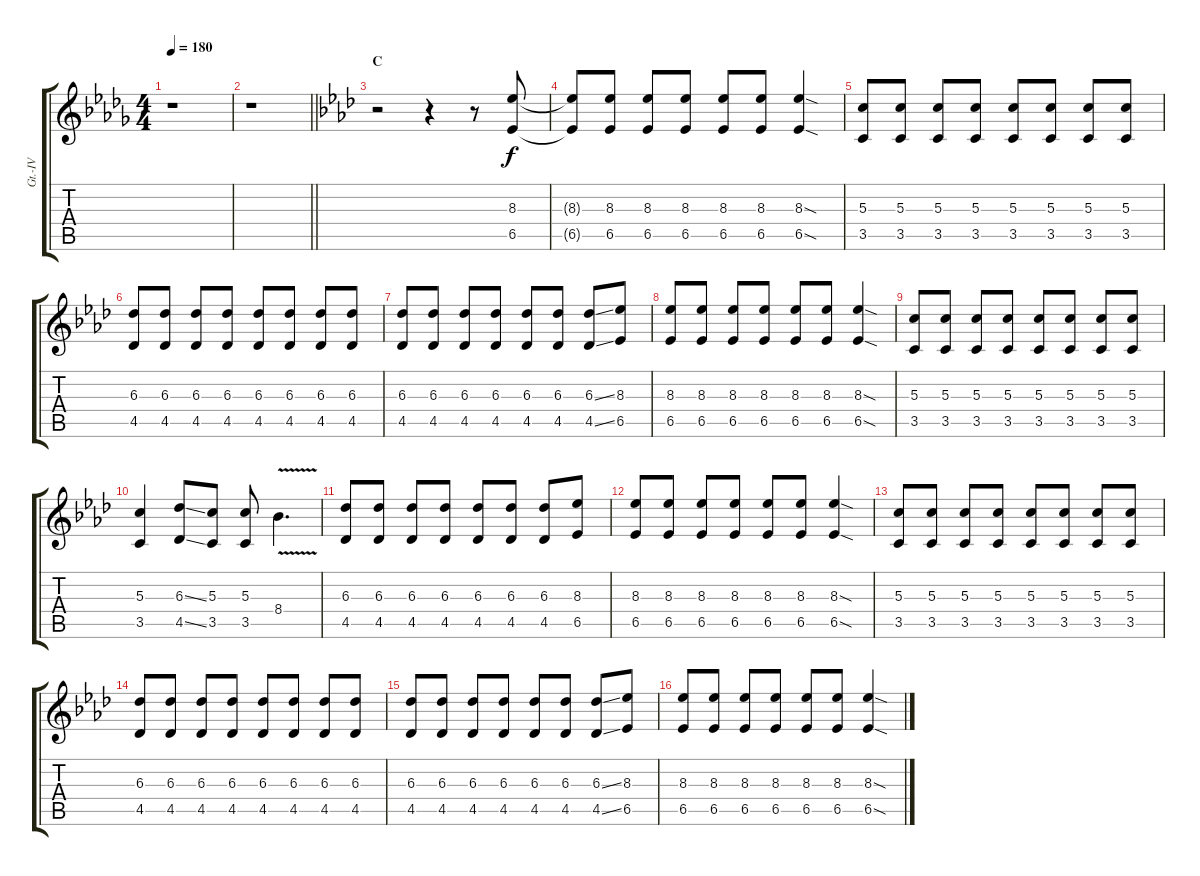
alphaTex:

\track ("Gt.-IV" "Gt.-IV") {instrument distortionguitar}
\staff {score tabs}
\tuning (E4 B3 G3 D3 A2 E2) {hide}
\ts (4 4)
\tempo 180
\clef g2
\ks db
r.1{dy f} |
\barLineRight lightlight
r.1 |
\section ("" "C")
\ks ab
r.2 r.4 r.8 (8.3 6.5).8 |
(8.3{t} 6.5{t}).8 (8.3 6.5).8 (8.3 6.5).8 (8.3 6.5).8 (8.3 6.5).8 (8.3 6.5).8 (8.3{sod} 6.5{sod}).4 |
(5.3 3.5).8 (5.3 3.5).8 (5.3 3.5).8 (5.3 3.5).8 (5.3 3.5).8 (5.3 3.5).8 (5.3 3.5).8 (5.3 3.5).8 |
(6.3 4.5).8 (6.3 4.5).8 (6.3 4.5).8 (6.3 4.5).8 (6.3 4.5).8 (6.3 4.5).8 (6.3 4.5).8 (6.3 4.5).8 |
(6.3 4.5).8 (6.3 4.5).8 (6.3 4.5).8 (6.3 4.5).8 (6.3 4.5).8 (6.3 4.5).8 (6.3{ss} 4.5{ss}).8 (8.3 6.5).8 |
(8.3 6.5).8 (8.3 6.5).8 (8.3 6.5).8 (8.3 6.5).8 (8.3 6.5).8 (8.3 6.5).8 (8.3{sod} 6.5{sod}).4 |
(5.3 3.5).8 (5.3 3.5).8 (5.3 3.5).8 (5.3 3.5).8 (5.3 3.5).8 (5.3 3.5).8 (5.3 3.5).8 (5.3 3.5).8 |
(5.3 3.5).4 (6.3{ss} 4.5{ss}).8 (5.3 3.5).8 (5.3 3.5).8 8.4{v}.4{d} |
(6.3 4.5).8 (6.3 4.5).8 (6.3 4.5).8 (6.3 4.5).8 (6.3 4.5).8 (6.3 4.5).8 (6.3 4.5).8 (8.3 6.5).8 |
(8.3 6.5).8 (8.3 6.5).8 (8.3 6.5).8 (8.3 6.5).8 (8.3 6.5).8 (8.3 6.5).8 (8.3{sod} 6.5{sod}).4 |
(5.3 3.5).8 (5.3 3.5).8 (5.3 3.5).8 (5.3 3.5).8 (5.3 3.5).8 (5.3 3.5).8 (5.3 3.5).8 (5.3 3.5).8 |
(6.3 4.5).8 (6.3 4.5).8 (6.3 4.5).8 (6.3 4.5).8 (6.3 4.5).8 (6.3 4.5).8 (6.3 4.5).8 (6.3 4.5).8 |
(6.3 4.5).8 (6.3 4.5).8 (6.3 4.5).8 (6.3 4.5).8 (6.3 4.5).8 (6.3 4.5).8 (6.3{ss} 4.5{ss}).8 (8.3 6.5).8 |
(8.3 6.5).8 (8.3 6.5).8 (8.3 6.5).8 (8.3 6.5).8 (8.3 6.5).8 (8.3 6.5).8 (8.3{sod} 6.5{sod}).4
